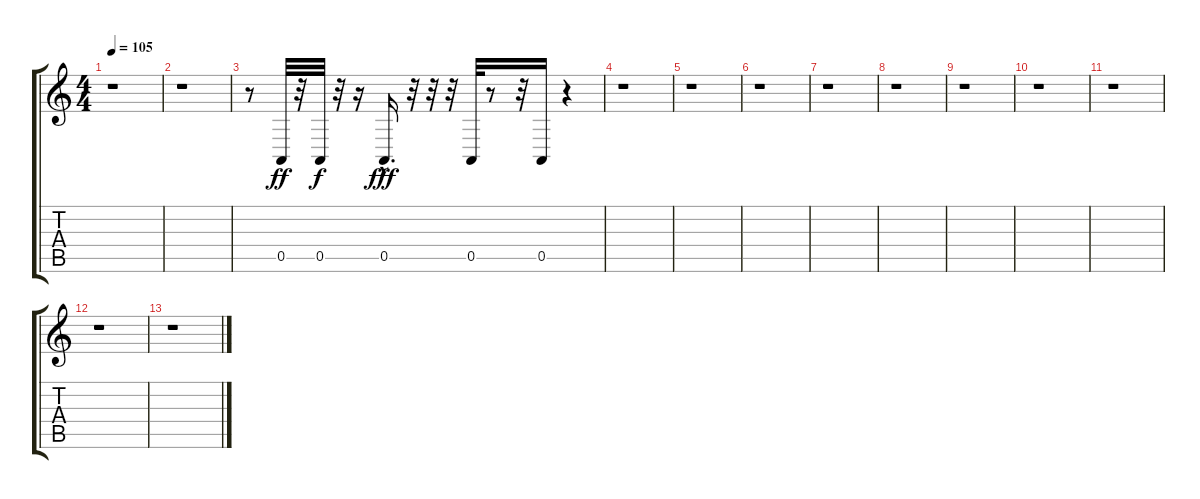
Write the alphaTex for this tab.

\track "" {instrument clavinet}
\staff {score tabs}
\tuning (E4 B3 G3 D3 A2 E2) {hide}
\ts (4 4)
\tempo 105
\clef g2
\ks c
r.1{dy fff} |
r.1 |
r.8 0.5.32{dy ff} r.32 0.5.32{dy f} r.32 r.16 0.5{hac}.16{d dy fff} r.32 r.32 r.32 0.5.32 r.8 r.32 0.5.16 r.4 |
r.1 |
r.1 |
r.1 |
r.1 |
r.1 |
r.1 |
r.1 |
r.1 |
r.1 |
r.1
